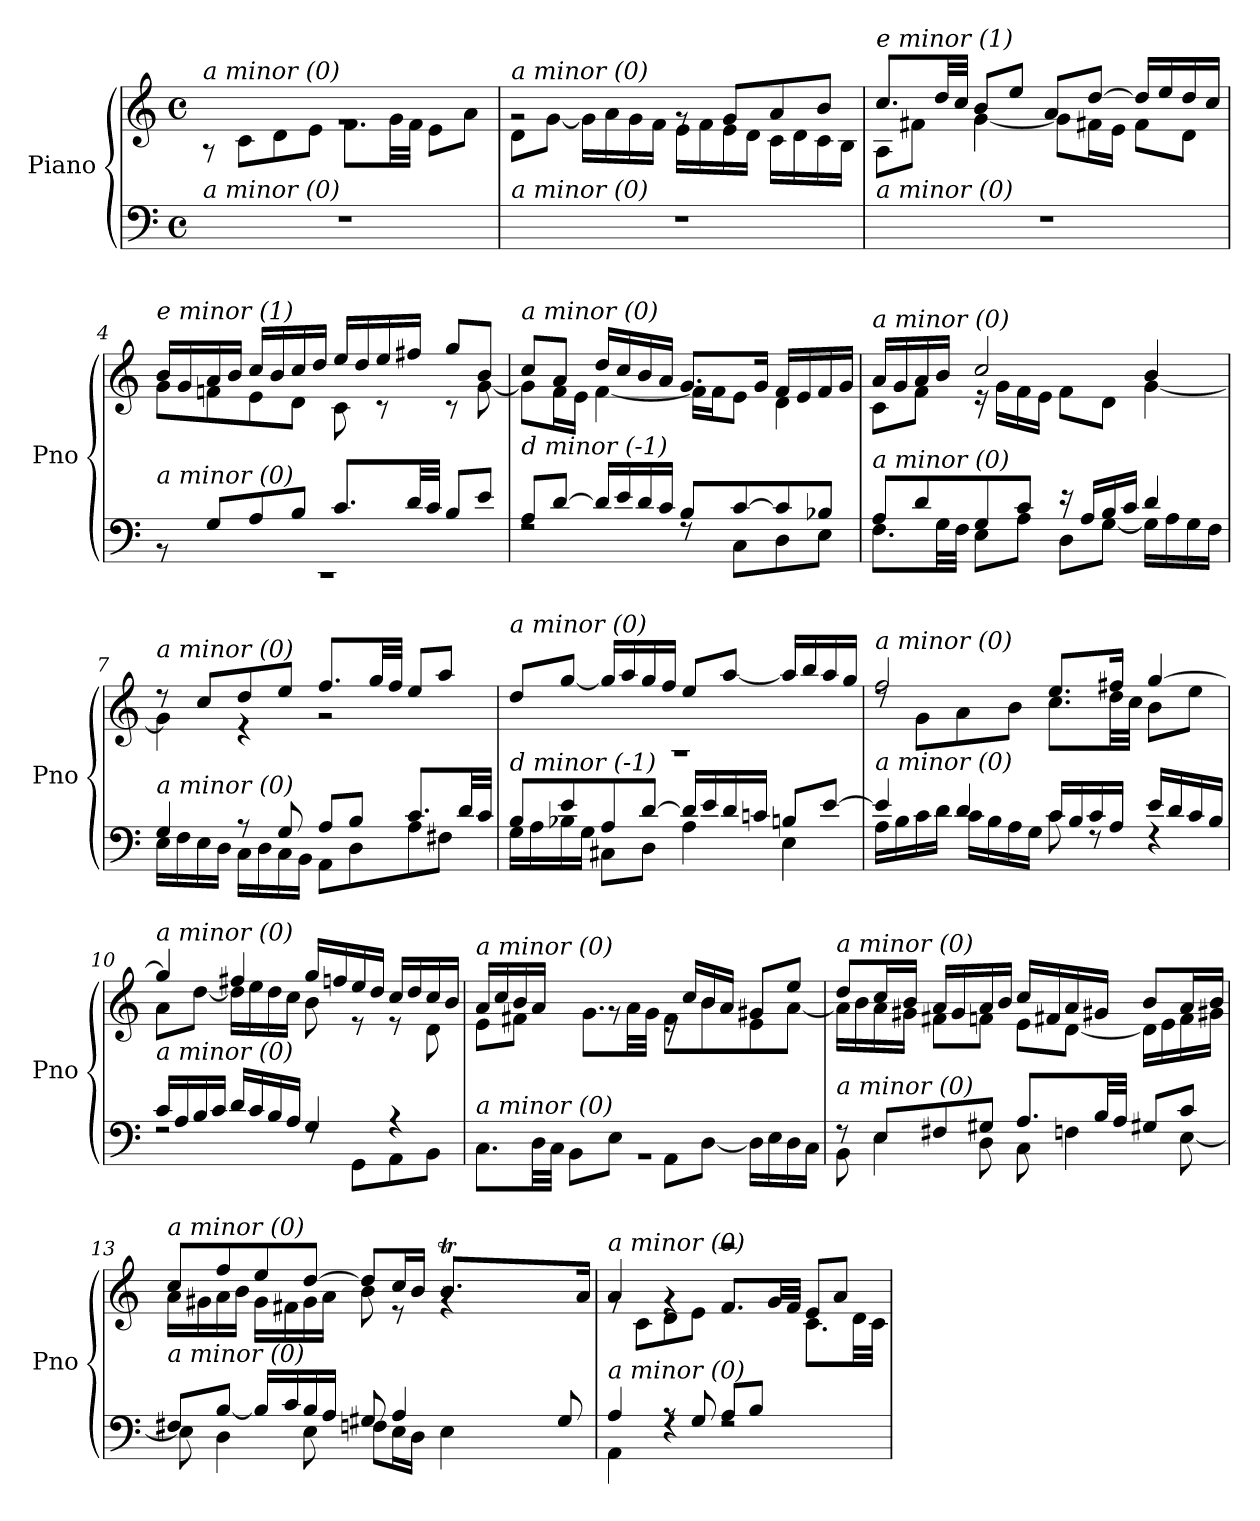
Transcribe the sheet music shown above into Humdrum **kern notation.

**kern	**kern
*part1	*part1
*staff2	*staff1
*I"Piano	*
*I'Pno	*
*clefF4	*clefG2
*k[]	*k[]
*M4/4	*M4/4
*met(c)	*met(c)
=1	=1
*	*^
!	!LO:TX:i:t=a minor (0)	!
!LO:TX:i:t=a minor (0)	!	!
1r	1rg	8r
.	.	8c\L
.	.	8d\
.	.	8e\J
.	.	8.f\L
.	.	32g\LL
.	.	32f\JJJ
.	.	8e\L
.	.	8a\J
=2	=2	=2
!	!LO:TX:i:t=a minor (0)	!
!LO:TX:i:t=a minor (0)	!	!
1r	2rg	8d\L
.	.	[8g\J
.	.	16g\LL]
.	.	16a\
.	.	16g\
.	.	16f\JJ
.	8rg	16e\LL
.	.	16f\
.	8g/L	16e\
.	.	16d\JJ
.	8a/	16c\LL
.	.	16d\
.	8b/J	16c\
.	.	16B\JJ
=3	=3	=3
!	!LO:TX:i:t=e minor (1)	!
!LO:TX:i:t=a minor (0)	!	!
1r	8.cc/L	8A\L
.	.	8f#X\J
.	32dd/LL	.
.	32cc/JJJ	.
.	8b/L	[4g\
.	8ee/J	.
.	8a/L	8g\L]
.	[8dd/J	16f#X\L
.	.	16e\JJ
.	16dd/LL]	8f#\L
.	16ee/	.
.	16dd/	8d\J
.	16cc/JJ	.
!!LO:LB:g=z	!!
=4	=4	=4
*^	*	*
!	!	!LO:TX:i:t=e minor (1)	!
!LO:TX:i:t=a minor (0)	!	!	!
1rEE	8r	16b/LL	8g\L
.	.	16g/	.
.	8G/L	16a/	8fn\
.	.	16b/JJ	.
.	8A/	16cc/LL	8e\
.	.	16b/	.
.	8B/J	16cc/	8d\J
.	.	16dd/JJ	.
.	8.c/L	16ee/LL	8c\
.	.	16dd/	.
.	.	16ee/	8r
.	32d/LL	16ff#X/JJ	.
.	32c/JJJ	.	.
.	8B/L	8gg/L	8r
.	8e/J	8b/J	[8g\
=5	=5	=5	=5
!	!	!LO:TX:i:t=a minor (0)	!
!LO:TX:i:t=d minor (-1)	!	!	!
8A/L	2rF	8cc/L	8g\L]
[8d/J	.	8a/J	16f\L
.	.	.	16e\JJ
16d/LL]	.	16dd/LL	[4f\
16e/	.	16cc/	.
16d/	.	16b/	.
16c/JJ	.	16a/JJ	.
8B/L	8rF	8.g/L	16f\LL]
.	.	.	16f\J
[8c/	8C\L	.	8e\J
.	.	16g/Jk	.
8c/]	8D\	16f/LL	4d\
.	.	16e/	.
8B-X/J	8E\J	16f/	.
.	.	16g/JJ	.
=6	=6	=6	=6
!	!	!LO:TX:i:t=a minor (0)	!
!LO:TX:i:t=a minor (0)	!	!	!
8A/L	8.F\L	16a/LL	8c\L
.	.	16g/	.
8d/	.	16a/	8f\J
.	32G\LL	16b/JJ	.
.	32F\JJJ	.	.
8G/	8E\L	2cc/	16r
.	.	.	16g\LL
8c/J	8A\J	.	16f\
.	.	.	16e\JJ
16r	8D\L	.	8f\L
16A/LL	.	.	.
16B/	[8G\J	.	8d\J
16c/JJ	.	.	.
4d/	16G\LL]	4b/	[4g\
.	16A\	.	.
.	16G\	.	.
.	16F\JJ	.	.
!!LO:LB:g=z	!!
=7	=7	=7	=7
!	!	!LO:TX:i:t=a minor (0)	!
!LO:TX:i:t=a minor (0)	!	!	!
4G/	16E\LL	8r	4g\]
.	16F\	.	.
.	16E\	8cc/L	.
.	16D\JJ	.	.
8r	16C\LL	8dd/	4r
.	16D\	.	.
8G/	16C\	8ee/J	.
.	16BB\JJ	.	.
8A/L	8AA\L	8.ff/L	2r
8B/J	8D\	.	.
.	.	32gg/LL	.
.	.	32ff/JJJ	.
8.c/L	8A\	8ee/L	.
.	8F#X\J	8aa/J	.
32d/LL	.	.	.
32c/JJJ	.	.	.
=8	=8	=8	=8
!	!	!LO:TX:i:t=a minor (0)	!
!LO:TX:i:t=d minor (-1)	!	!	!
8B/L	16G\LL	1rA	8dd/L
.	16A\	.	.
8e/	16B-X\	.	[8gg/J
.	16G\JJ	.	.
8A/	8C#X\L	.	16gg/LL]
.	.	.	16aa/
[8d/J	8D\J	.	16gg/
.	.	.	16ff/JJ
16d/LL]	4A\	.	8ee/L
16e/	.	.	.
16d/	.	.	[8aa/J
16cn/JJ	.	.	.
8Bn/L	4E\	.	16aa/LL]
.	.	.	16bb/
[8e/J	.	.	16aa/
.	.	.	16gg/JJ
=9	=9	=9	=9
!	!	!LO:TX:i:t=a minor (0)	!
!LO:TX:i:t=a minor (0)	!	!	!
4e/]	16A\LL	2ff/	8rdd
.	16B\	.	.
.	16c\	.	8g\L
.	16d\JJ	.	.
4d/	16c\LL	.	8a\
.	16B\	.	.
.	16A\	.	8b\J
.	16G\JJ	.	.
16c/LL	8c\	8.ee/L	8.cc\L
16B/	.	.	.
16c/	8rF	.	.
16A/JJ	.	16ff#X/Jk	32dd\LL
.	.	.	32cc\JJJ
16e/LL	4rF	[4gg/	8b\L
16d/	.	.	.
16c/	.	.	8ee\J
16B/JJ	.	.	.
!!LO:LB:g=z	!!
=10	=10	=10	=10
!	!	!LO:TX:i:t=a minor (0)	!
!LO:TX:i:t=a minor (0)	!	!	!
16c/LL	2rF	4gg/]	8a\L
16A/	.	.	.
16B/	.	.	[8dd\J
16c/JJ	.	.	.
16d/LL	.	4ff#X/	16dd\LL]
16c/	.	.	16ee\
16B/	.	.	16dd\
16A/JJ	.	.	16cc\JJ
4G/	8rF	16gg/LL	8b\
.	.	16ffn/	.
.	8GG\L	16ee/	8r
.	.	16dd/JJ	.
4r	8AA\	16cc/LL	8r
.	.	16dd/	.
.	8BB\J	16cc/	8d\
.	.	16b/JJ	.
=11	=11	=11	=11
!	!	!LO:TX:i:t=a minor (0)	!
!LO:TX:i:t=a minor (0)	!	!	!
1rBB	8.C\L	16a/LL	8e\L
.	.	16cc/	.
.	.	16b/	8f#X\J
.	32D\LL	16a/JJ	.
.	32C\JJJ	.	.
.	8BB\L	8g/yy	8.g\L
.	8E\J	8rg	.
.	.	.	32a\LL
.	.	.	32g\JJJ
.	8AA\L	16re	8f#\L
.	.	16cc/LL	.
.	[8D\J	16b/	8b\
.	.	16a/JJ	.
.	16D\LL]	8g#X/L	8e\
.	16E\	.	.
.	16D\	8ee/J	[8a\J
.	16C\JJ	.	.
=12	=12	=12	=12
!	!	!LO:TX:i:t=a minor (0)	!
!LO:TX:i:t=a minor (0)	!	!	!
8r	8BB\	8dd/L	16a\LL]
.	.	.	16b\
8E/L	4E\	16cc/L	16a\
.	.	16b/JJ	16g#X\JJ
8F#X/	.	16a/LL	8f#X\L
.	.	16g#/	.
8G#X/J	8D\	16a/	8fn\J
.	.	16b/JJ	.
8.A/L	8C\	16cc/LL	8e\L
.	.	16f#X/	.
.	4Fn\	16a/	[8d\J
32B/LL	.	16g#X/JJ	.
32A/JJJ	.	.	.
8G#X/L	.	8b/L	16d\LL]
.	.	.	16e\
8c/J	[8E\	16a/L	16f#\
.	.	16b/JJ	16g#X\JJ
!!LO:LB:g=z
=13	=13	=13	=13
*	*^	*	*^
!	!	!	!LO:TX:i:t=a minor (0)	!	!
!LO:TX:i:t=a minor (0)	!	!	!	!	!
2.ryy	8F#X/L	8E\]	8cc/L	16a\LL	2.ryy
.	.	.	.	16g#X\	.
.	[8B/J	4D\	8ff/	16a\	.
.	.	.	.	16b\JJ	.
.	16B/LL]	.	8ee/	16g#\LL	.
.	16c/	.	.	16f#X\	.
.	16B/	8E\	[8dd/J	16g#\	.
.	16A/JJ	.	.	16a\JJ	.
.	8G#X/	8Fn\L	8dd/L]	8b\	.
.	4A/	16E\L	16cc/L	8r	.
.	.	16D\JJ	16b/JJ	.	.
8.ryy	.	4E\	8.bt/L	4rg	64cc!yy
.	.	.	.	.	64b!yy
.	.	.	.	.	64cc!yy
.	.	.	.	.	64b!yy
.	.	.	.	.	64cc!yy
.	.	.	.	.	16..b!yy
.	8G#/	.	.	.	.
16ryy	.	.	16a/Jk	.	16ryy
*	*v	*v	*	*	*
=14	=14	=14	=14	=14
!	!	!LO:TX:i:t=a minor (0)	!	!
!LO:TX:i:t=a minor (0)	!	!	!	!
4A/	4AA\	4a/	8rg	2.ryy
.	.	.	8c\L	.
8r	4rF	4rg	8d\	.
8G/	.	.	8e\J	.
8A/L	2rF	8.f/L	2rccc	.
8B/J	.	.	.	.
.	.	32g/LL	.	.
.	.	32f/JJJ	.	.
4ryy	.	8e/L	.	8.c\L
.	.	8a/J	.	.
.	.	.	.	32d\LL
.	.	.	.	32c\JJJ
*v	*v	*	*	*
*	*v	*v	*v
=	=
*-	*-
